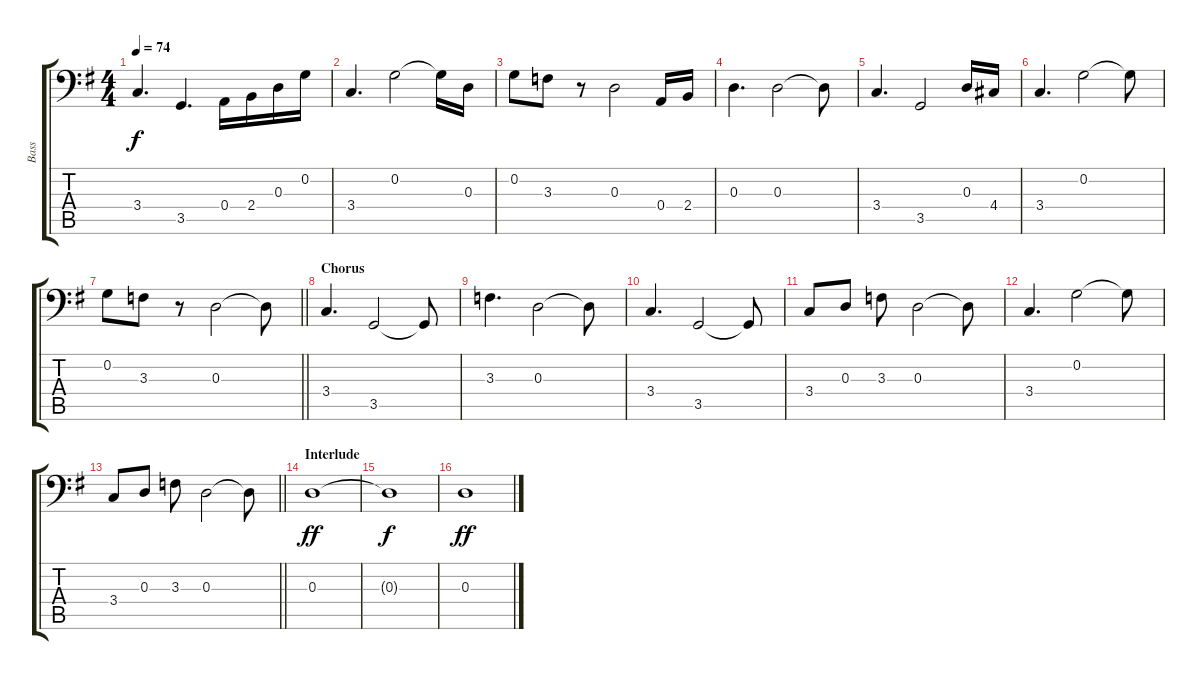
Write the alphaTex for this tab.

\track ("Bass" "Bass") {instrument electricbassfinger}
\staff {score tabs}
\tuning (C3 G2 D2 A1 E1 B0) {hide}
\ts (4 4)
\tempo 74
\clef f4
\ks g
3.4.4{d dy f} 3.5.4{d} 0.4.16 2.4.16 0.3.16 0.2.16 |
3.4.4{d} 0.2.2 0.2{t}.16 0.3.16 |
0.2.8 3.3.8 r.8 0.3.2 0.4.16 2.4.16 |
0.3.4{d} 0.3.2 0.3{t}.8 |
3.4.4{d} 3.5.2 0.3.16 4.4.16 |
3.4.4{d} 0.2.2 0.2{t}.8 |
\barLineRight lightlight
0.2.8 3.3.8 r.8 0.3.2 0.3{t}.8 |
\section ("" "Chorus")
3.4.4{d} 3.5.2 3.5{t}.8 |
3.3.4{d} 0.3.2 0.3{t}.8 |
3.4.4{d} 3.5.2 3.5{t}.8 |
3.4.8 0.3.8 3.3.8 0.3.2 0.3{t}.8 |
3.4.4{d} 0.2.2 0.2{t}.8 |
\barLineRight lightlight
3.4.8 0.3.8 3.3.8 0.3.2 0.3{t}.8 |
\section ("" "Interlude")
0.3.1{dy ff} |
0.3{t}.1{dy f} |
0.3.1{dy ff}
